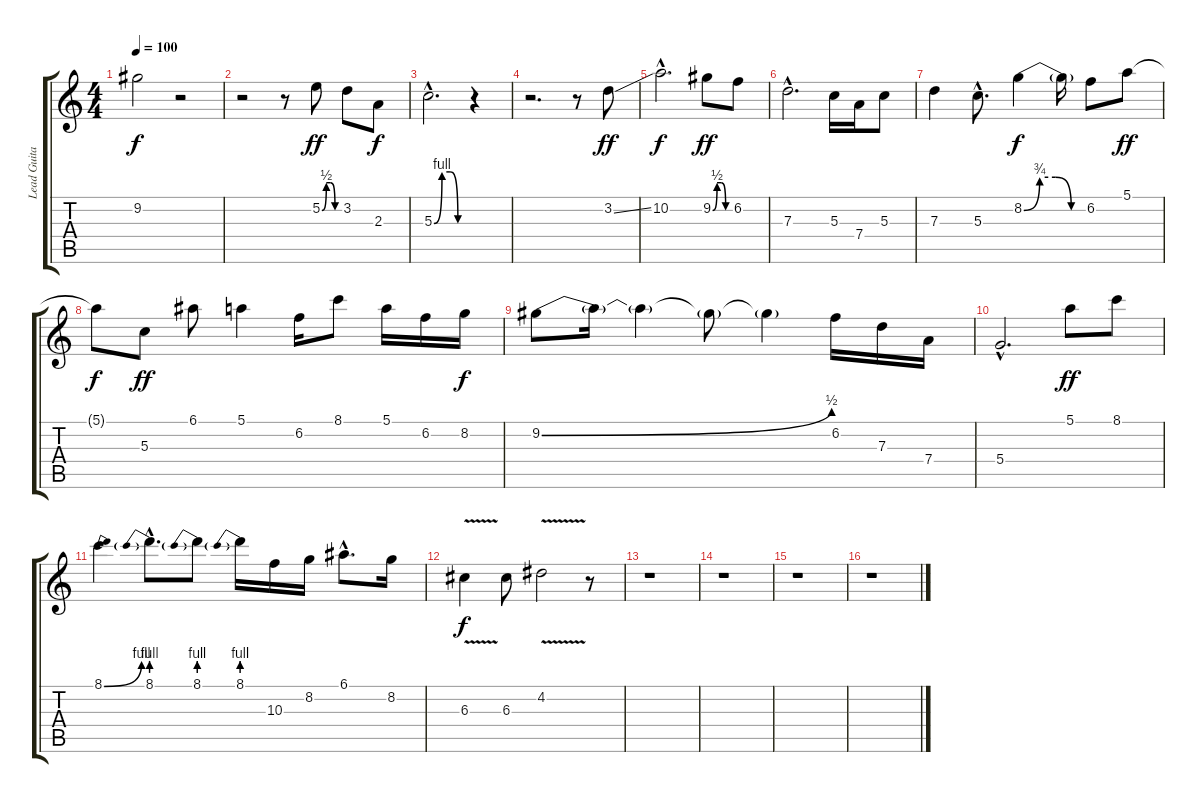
\track ("Lead Guitar 2" "Lead Guita") {instrument overdrivenguitar}
\staff {score tabs}
\tuning (E4 B3 G3 D3 A2 E2) {hide}
\ts (4 4)
\tempo 100
\clef g2
\ks c
9.2{t}.2{dy f} r.2 |
r.2 r.8 5.2{be (custom 0 0 15 2 30 2 45 0 60 0)}.8{dy ff} 3.2.8 2.3.8{dy f} |
5.3{be (custom 0 0 15 4 30 4 45 0 60 0) hac}.2{d} r.4 |
r.2{d} r.8 3.2{ss}.8{dy ff} |
10.2{hac}.2{d dy f} 9.2{be (custom 0 0 15 2 30 2 45 0 60 0)}.8{dy ff} 6.2.8 |
7.3{hac}.2{d} 5.3.16 7.4.16 5.3.8 |
7.3.4 5.3{hac}.8{d} 8.2{be (custom 0 0 15 3 30 3 45 0 60 0)}.4{dy f} 8.2{t}.16 6.2.8 5.1.8{dy ff} |
5.1{t}.8{dy f} 5.3.8{dy ff} 6.1.8 5.1.4 6.2.16 8.1.8 5.1.16 6.2.16 8.2.16{dy f} |
9.2{be (bend 0 0 60 2)}.8 9.2{t}.16 9.2{t}.4 9.2{t}.8 9.2{t}.4 6.2.16 7.3.16 7.4.16 |
5.4{hac}.2{d} 5.1.8{dy ff} 8.1.8 |
8.1{be (bend 0 0 60 4)}.4 8.1{be (prebend 0 4 60 4) hac}.8{d} 8.1{be (prebend 0 4 60 4)}.8 8.1{be (prebend 0 4 60 4)}.16 10.3.16 8.2.16 6.1{hac}.8{d} 8.2.16 |
6.3{v}.4{dy f} 6.3.8 4.2{v}.2 r.8 |
r.1 |
r.1 |
r.1 |
r.1
